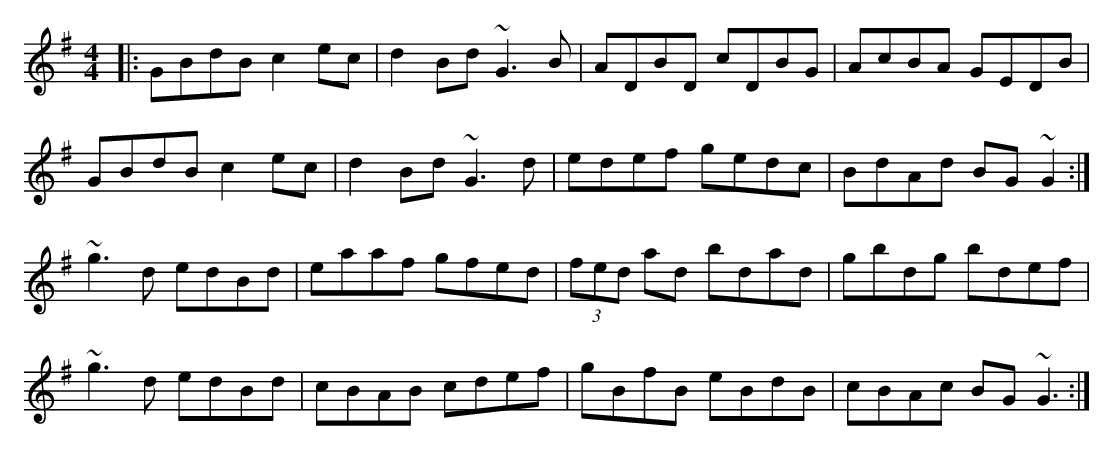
X:1
M:4/4
K:G
|:GBdB c2ec|d2Bd ~G3B|ADBD cDBG|AcBA GEDB|
GBdB c2ec|d2Bd ~G3d|edef gedc|BdAd BG~G2:|
~g3d edBd|eaaf gfed|(3fed ad bdad|gbdg bdef|
~g3d edBd|cBAB cdef|gBfB eBdB|cBAc BG~G3:|
